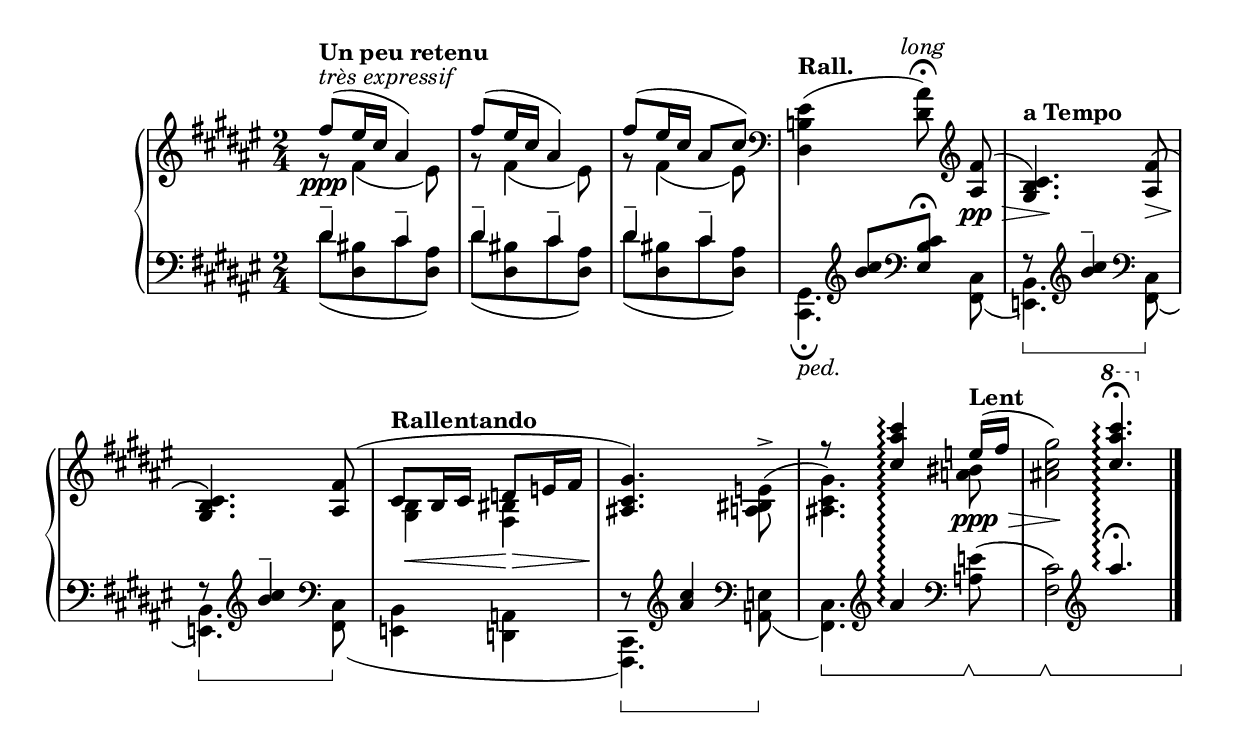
\version "2.17.24"

\header {
  lsrtags = "headword"

  texidoc = "
Keyboard headword

"
  doctitle = "Keyboard headword"
}
% M. Ravel, Sonatine (1905)
% First movement
\include "english.ly"

\layout {
  \context {
    \Score
    \remove "Bar_number_engraver"
  }
}

fermataLong = \markup {
  \override #'(direction . 1)
  \override #'(baseline-skip . 2) {
    \dir-column {
      \fermata
      \text \italic \center-align long
    }
  }
}

\new PianoStaff <<
  \set PianoStaff.connectArpeggios = ##t
  \new Staff {
    \time 2/4
    \key fs \major
    <<
      \new Voice {
        \voiceOne
        fs''8 ( ^\markup {
          \override #'(baseline-skip . 2.4) \column {
            \line \bold { Un peu retenu }
            \line \italic { très expressif }
          }
        }
        es''16
        cs''16
        as'4 )
        |
        fs''8 (
        es''16
        cs''16
        as'4 )
        |
        fs''8 (
        es''16
        cs''16
        as'8
        cs''8 )
        |
      }
      \new Voice {
        \voiceTwo
        gs'8\rest \ppp
        fs'4 (
        es'8 )
        |
        gs'8\rest
        fs'4 (
        es'8 )
        |
        gs'8\rest
        fs'4 (
        es'8 )
        |
      }
    >>
    \clef bass
    <ds b! es'>4 ( ^ \markup \bold { Rall. }
    \override Script.stencil = #(lambda (grob)
      (grob-interpret-markup grob fermataLong))
    <ds' as'>8 ) \fermata
    \noBeam
    \clef treble
    \slurUp
    \once \override Hairpin.to-barline = ##f
    <as fs'>8 ( \pp \>
    |
    <gs b cs'>4. \! ) ^\markup \bold { a Tempo }
    \slurUp
    <as fs'>8 ^\( \>
    |
    <gs b cs'>4. \! \)
    <<
      \new Voice {
        \voiceOne
        <as fs'>8 (
        |
        cs'8 ^\markup \bold { Rallentando }
        b16
        cs'16
        d'8
        e'16
        fs'16
        |
        <as! cs' gs'>4. )
        s8
        |
        r8
        <cs'' as'' cs'''>4 \arpeggio
        e''16 ( ^\markup \bold { Lent }
        fs''16
        |
        \voiceTwo
        <as'! cs'' gs''>2 )
        |
      }
      \new Voice {
        \voiceTwo
        s8
        |
        <gs b>4 \<
        <fs bs>4 \>
        |
        s4. \!
        \slurUp
        \once \override Script.direction = #UP
        <a bs e'>8 ( \accent
        |
        <as! cs' gs'>4. )
        \once \override Hairpin.to-barline = ##f
        <a' bs'>8 \ppp \>
        |
        s8 \!
        \stemDown
        \once \override Script.direction = #UP
        \ottava #1
        \voiceOne
        \once \override PianoStaff.Arpeggio.padding = #0.8
        <cs''' as''' cs''''>4. \arpeggio \fermata
        \ottava #0
        \bar "|."
      }
    >>
  }
  \new Staff <<
    \set Staff.pedalSustainStyle = #'bracket
    \key fs \major
    \clef bass
    \new Voice {
      \voiceOne
      ds'4 \tenuto
      cs'4 \tenuto
      |
      ds'4 \tenuto
      cs'4 \tenuto
      |
      ds'4 \tenuto
      cs'4 \tenuto
      |
      s8
      \clef treble
      <b' cs''>8 [
      \clef bass
      <es b cs'>8 \fermata ]
      s8
      |
      fs8\rest
      \clef treble
      <b' cs''>4 \tenuto
      s8
      |
      fs8\rest
      \clef treble
      <b' cs''>4 \tenuto
      s8
      |
      s2
      |
      ds8\rest
      \clef treble
      <as' cs''>4
      \clef bass
      s8
      |
      s8
      \clef treble
      <as'>4 \arpeggio
      \clef bass
      s8
      |
      s8
      \clef treble
      <as''>4. \arpeggio \fermata
      |
    }
    \new Voice {
      \voiceTwo
      ds'8 [ (
      < ds bs >8
      cs'8
      < ds as >8 ] )
      |
      ds'8 [ (
      < ds bs >8
      cs'8
      < ds as >8 ] )
      |
      ds'8 [ (
      < ds bs >8
      cs'8
      < ds as >8 ] )
      |
      \once \override Script.outside-staff-priority = #100
      \once \override TextScript.outside-staff-priority = #500
      <cs, gs,>4. \fermata _\markup \italic { ped. }
      <fs, cs>8 (
      |
      <e, b,>4. ) \sustainOn
      \clef bass
      <fs, cs>8 \( \sustainOff
      |
      <e, b,>4. \) \sustainOn
      \clef bass
      <fs, cs>8 ( \sustainOff
      |
      <e, b,>4
      <d, a,>4
      |
      <fs,, cs,>4. ) \sustainOn
      <a, e>8 ( \sustainOff
      |
      <fs, cs>4. ) \sustainOn
      \slurUp
      <a e'>8 ( \sustainOff \sustainOn
      |
      <fs cs'>2 ) \sustainOff \sustainOn
      |
    }
  >>
>>
